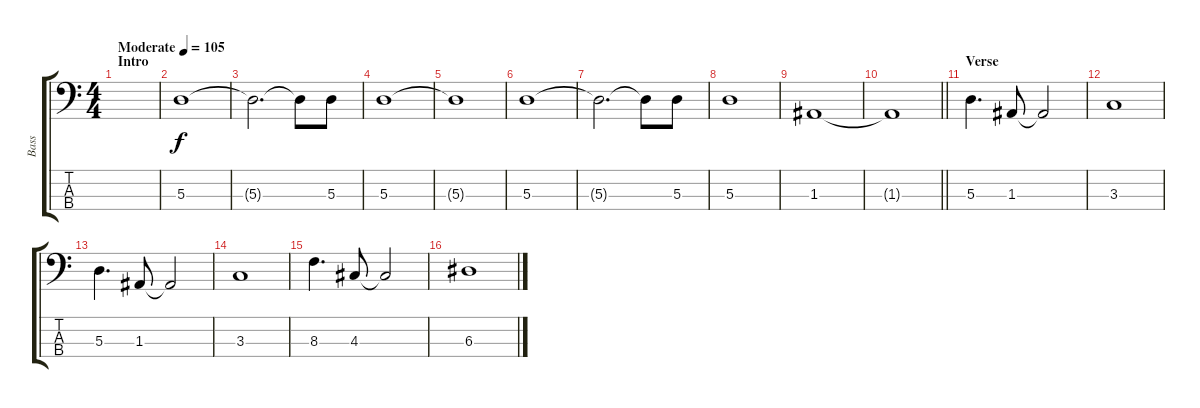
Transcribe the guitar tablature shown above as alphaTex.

\track ("Bass" "Bass") {instrument electricbassfinger}
\staff {score tabs}
\tuning (G2 D2 A1 E1) {hide}
\ts (4 4)
\section ("" "Intro")
\tempo (105 "Moderate")
\clef f4
\ks c
|
5.3.1 |
5.3{t}.2{d} 5.3{t}.8 5.3.8 |
5.3.1 |
5.3{t}.1 |
5.3.1 |
5.3{t}.2{d} 5.3{t}.8 5.3.8 |
5.3.1 |
1.3.1 |
\barLineRight lightlight
1.3{t}.1 |
\section ("" "Verse")
5.3.4{d} 1.3.8 1.3{t}.2 |
3.3.1 |
5.3.4{d} 1.3.8 1.3{t}.2 |
3.3.1 |
8.3.4{d} 4.3.8 4.3{t}.2 |
6.3.1
